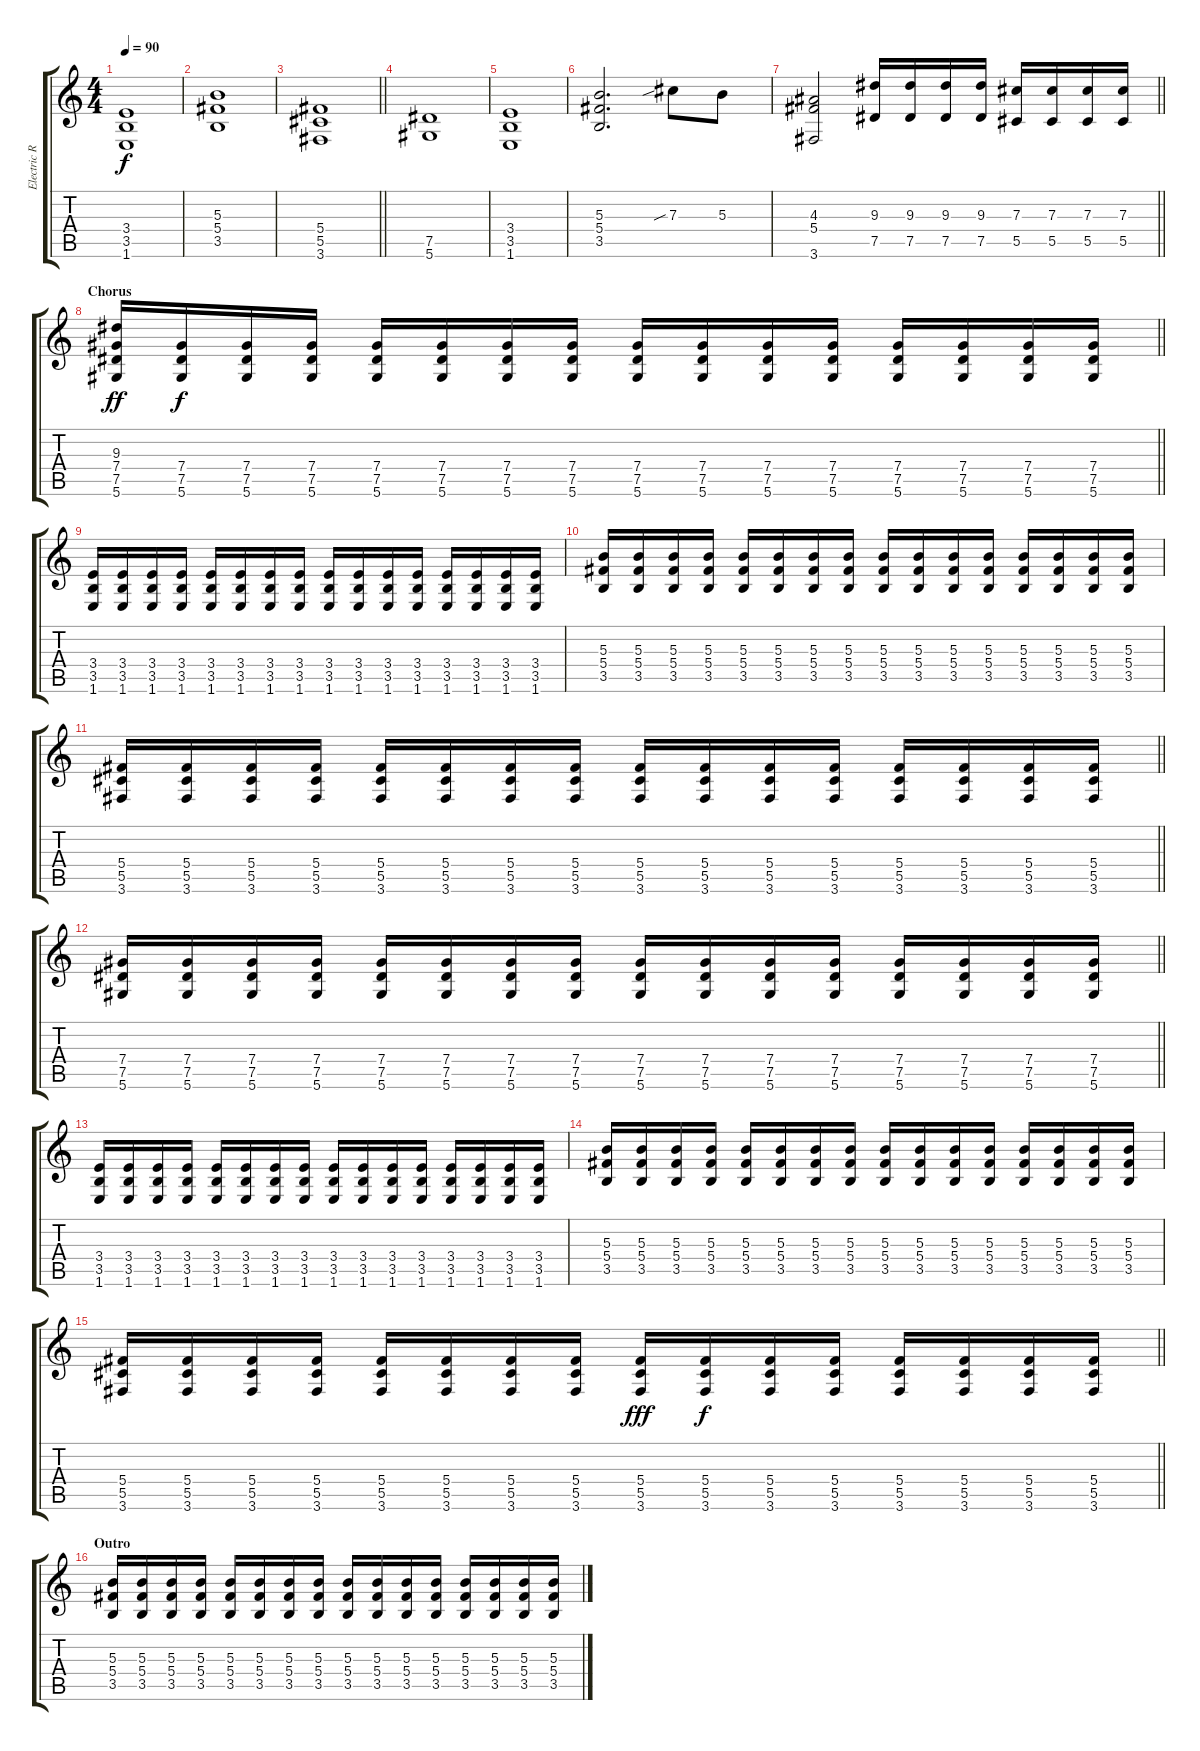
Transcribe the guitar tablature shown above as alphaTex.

\track ("Electric Rhythm Guitar - Left Channel" "Electric R") {instrument distortionguitar}
\staff {score tabs}
\tuning (Eb4 B3 Gb3 Db3 Ab2 Eb2) {hide}
\ts (4 4)
\tempo 90
\clef g2
\ks c
(3.4 3.5 1.6).1{dy f} |
(5.3 5.4 3.5).1 |
\barLineRight lightlight
(5.4 5.5 3.6).1 |
(7.5 5.6).1 |
(3.4 3.5 1.6).1 |
(5.3 5.4 3.5).2{d} 7.3{sib}.8 5.3.8 |
\barLineRight lightlight
(4.3 5.4 3.6).2 (9.3 7.5).16 (9.3 7.5).16 (9.3 7.5).16 (9.3 7.5).16 (7.3 5.5).16 (7.3 5.5).16 (7.3 5.5).16 (7.3 5.5).16 |
\section ("" "Chorus")
\barLineRight lightlight
(9.3 7.4 7.5 5.6).16{dy ff} (7.4 7.5 5.6).16{dy f} (7.4 7.5 5.6).16 (7.4 7.5 5.6).16 (7.4 7.5 5.6).16 (7.4 7.5 5.6).16 (7.4 7.5 5.6).16 (7.4 7.5 5.6).16 (7.4 7.5 5.6).16 (7.4 7.5 5.6).16 (7.4 7.5 5.6).16 (7.4 7.5 5.6).16 (7.4 7.5 5.6).16 (7.4 7.5 5.6).16 (7.4 7.5 5.6).16 (7.4 7.5 5.6).16 |
(3.4 3.5 1.6).16 (3.4 3.5 1.6).16 (3.4 3.5 1.6).16 (3.4 3.5 1.6).16 (3.4 3.5 1.6).16 (3.4 3.5 1.6).16 (3.4 3.5 1.6).16 (3.4 3.5 1.6).16 (3.4 3.5 1.6).16 (3.4 3.5 1.6).16 (3.4 3.5 1.6).16 (3.4 3.5 1.6).16 (3.4 3.5 1.6).16 (3.4 3.5 1.6).16 (3.4 3.5 1.6).16 (3.4 3.5 1.6).16 |
(5.3 5.4 3.5).16 (5.3 5.4 3.5).16 (5.3 5.4 3.5).16 (5.3 5.4 3.5).16 (5.3 5.4 3.5).16 (5.3 5.4 3.5).16 (5.3 5.4 3.5).16 (5.3 5.4 3.5).16 (5.3 5.4 3.5).16 (5.3 5.4 3.5).16 (5.3 5.4 3.5).16 (5.3 5.4 3.5).16 (5.3 5.4 3.5).16 (5.3 5.4 3.5).16 (5.3 5.4 3.5).16 (5.3 5.4 3.5).16 |
\barLineRight lightlight
(5.4 5.5 3.6).16 (5.4 5.5 3.6).16 (5.4 5.5 3.6).16 (5.4 5.5 3.6).16 (5.4 5.5 3.6).16 (5.4 5.5 3.6).16 (5.4 5.5 3.6).16 (5.4 5.5 3.6).16 (5.4 5.5 3.6).16 (5.4 5.5 3.6).16 (5.4 5.5 3.6).16 (5.4 5.5 3.6).16 (5.4 5.5 3.6).16 (5.4 5.5 3.6).16 (5.4 5.5 3.6).16 (5.4 5.5 3.6).16 |
\barLineRight lightlight
(7.4 7.5 5.6).16 (7.4 7.5 5.6).16 (7.4 7.5 5.6).16 (7.4 7.5 5.6).16 (7.4 7.5 5.6).16 (7.4 7.5 5.6).16 (7.4 7.5 5.6).16 (7.4 7.5 5.6).16 (7.4 7.5 5.6).16 (7.4 7.5 5.6).16 (7.4 7.5 5.6).16 (7.4 7.5 5.6).16 (7.4 7.5 5.6).16 (7.4 7.5 5.6).16 (7.4 7.5 5.6).16 (7.4 7.5 5.6).16 |
(3.4 3.5 1.6).16 (3.4 3.5 1.6).16 (3.4 3.5 1.6).16 (3.4 3.5 1.6).16 (3.4 3.5 1.6).16 (3.4 3.5 1.6).16 (3.4 3.5 1.6).16 (3.4 3.5 1.6).16 (3.4 3.5 1.6).16 (3.4 3.5 1.6).16 (3.4 3.5 1.6).16 (3.4 3.5 1.6).16 (3.4 3.5 1.6).16 (3.4 3.5 1.6).16 (3.4 3.5 1.6).16 (3.4 3.5 1.6).16 |
(5.3 5.4 3.5).16 (5.3 5.4 3.5).16 (5.3 5.4 3.5).16 (5.3 5.4 3.5).16 (5.3 5.4 3.5).16 (5.3 5.4 3.5).16 (5.3 5.4 3.5).16 (5.3 5.4 3.5).16 (5.3 5.4 3.5).16 (5.3 5.4 3.5).16 (5.3 5.4 3.5).16 (5.3 5.4 3.5).16 (5.3 5.4 3.5).16 (5.3 5.4 3.5).16 (5.3 5.4 3.5).16 (5.3 5.4 3.5).16 |
\barLineRight lightlight
(5.4 5.5 3.6).16 (5.4 5.5 3.6).16 (5.4 5.5 3.6).16 (5.4 5.5 3.6).16 (5.4 5.5 3.6).16 (5.4 5.5 3.6).16 (5.4 5.5 3.6).16 (5.4 5.5 3.6).16 (5.4 5.5 3.6).16{dy fff} (5.4 5.5 3.6).16{dy f} (5.4 5.5 3.6).16 (5.4 5.5 3.6).16 (5.4 5.5 3.6).16 (5.4 5.5 3.6).16 (5.4 5.5 3.6).16 (5.4 5.5 3.6).16 |
\section ("" "Outro")
(5.3 5.4 3.5).16 (5.3 5.4 3.5).16 (5.3 5.4 3.5).16 (5.3 5.4 3.5).16 (5.3 5.4 3.5).16 (5.3 5.4 3.5).16 (5.3 5.4 3.5).16 (5.3 5.4 3.5).16 (5.3 5.4 3.5).16 (5.3 5.4 3.5).16 (5.3 5.4 3.5).16 (5.3 5.4 3.5).16 (5.3 5.4 3.5).16 (5.3 5.4 3.5).16 (5.3 5.4 3.5).16 (5.3 5.4 3.5).16
